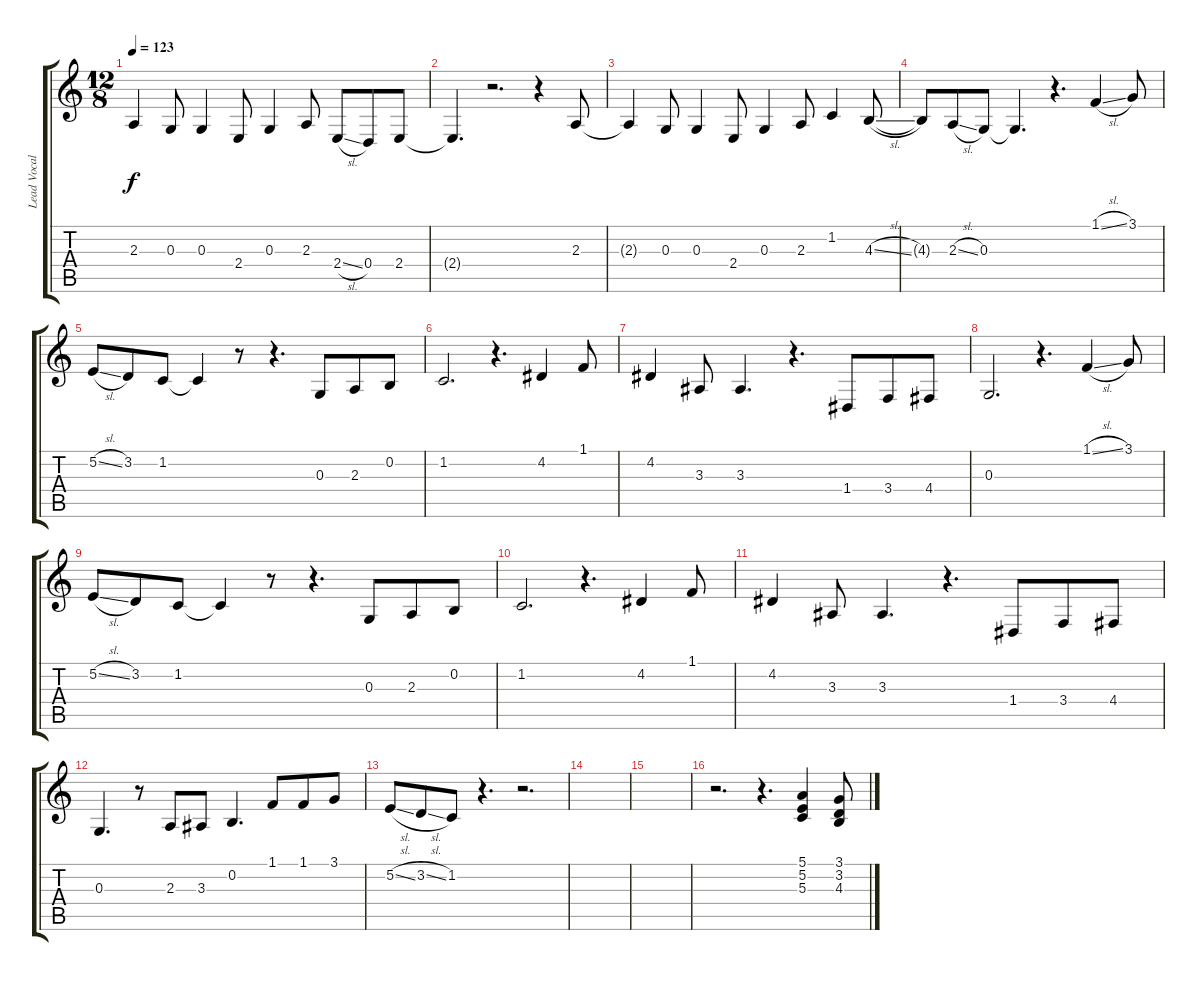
\track ("Lead Vocal" "Lead Vocal") {instrument voiceoohs}
\staff {score tabs}
\tuning (E4 B3 G3 D3 A2 E2) {hide}
\ts (12 8)
\tempo 123
\clef g2
\ks c
2.3{t}.4{dy f} 0.3.8 0.3.4 2.4.8 0.3.4 2.3.8 2.4{sl}.8 0.4.8 2.4.8 |
2.4{t}.4{d} r.2{d} r.4 2.3.8 |
2.3{t}.4 0.3.8 0.3.4 2.4.8 0.3.4 2.3.8 1.2.4 4.3{sl}.8 |
4.3{t}.8 2.3{sl}.8 0.3.8 0.3{t}.4{d} r.4{d} 1.1{sl}.4 3.1.8 |
5.2{sl}.8 3.2.8 1.2.8 1.2{t}.4 r.8 r.4{d} 0.3.8 2.3.8 0.2.8 |
1.2.2{d} r.4{d} 4.2.4 1.1.8 |
4.2.4 3.3.8 3.3.4{d} r.4{d} 1.4.8 3.4.8 4.4.8 |
0.3.2{d} r.4{d} 1.1{sl}.4 3.1.8 |
5.2{sl}.8 3.2.8 1.2.8 1.2{t}.4 r.8 r.4{d} 0.3.8 2.3.8 0.2.8 |
1.2.2{d} r.4{d} 4.2.4 1.1.8 |
4.2.4 3.3.8 3.3.4{d} r.4{d} 1.4.8 3.4.8 4.4.8 |
0.3.4{d} r.8 2.3.8 3.3.8 0.2.4{d} 1.1.8 1.1.8 3.1.8 |
5.2{sl}.8 3.2{sl}.8 1.2.8 r.4{d} r.2{d} |
|
|
r.2{d} r.4{d} (5.1 5.2 5.3).4 (3.1 3.2 4.3).8
